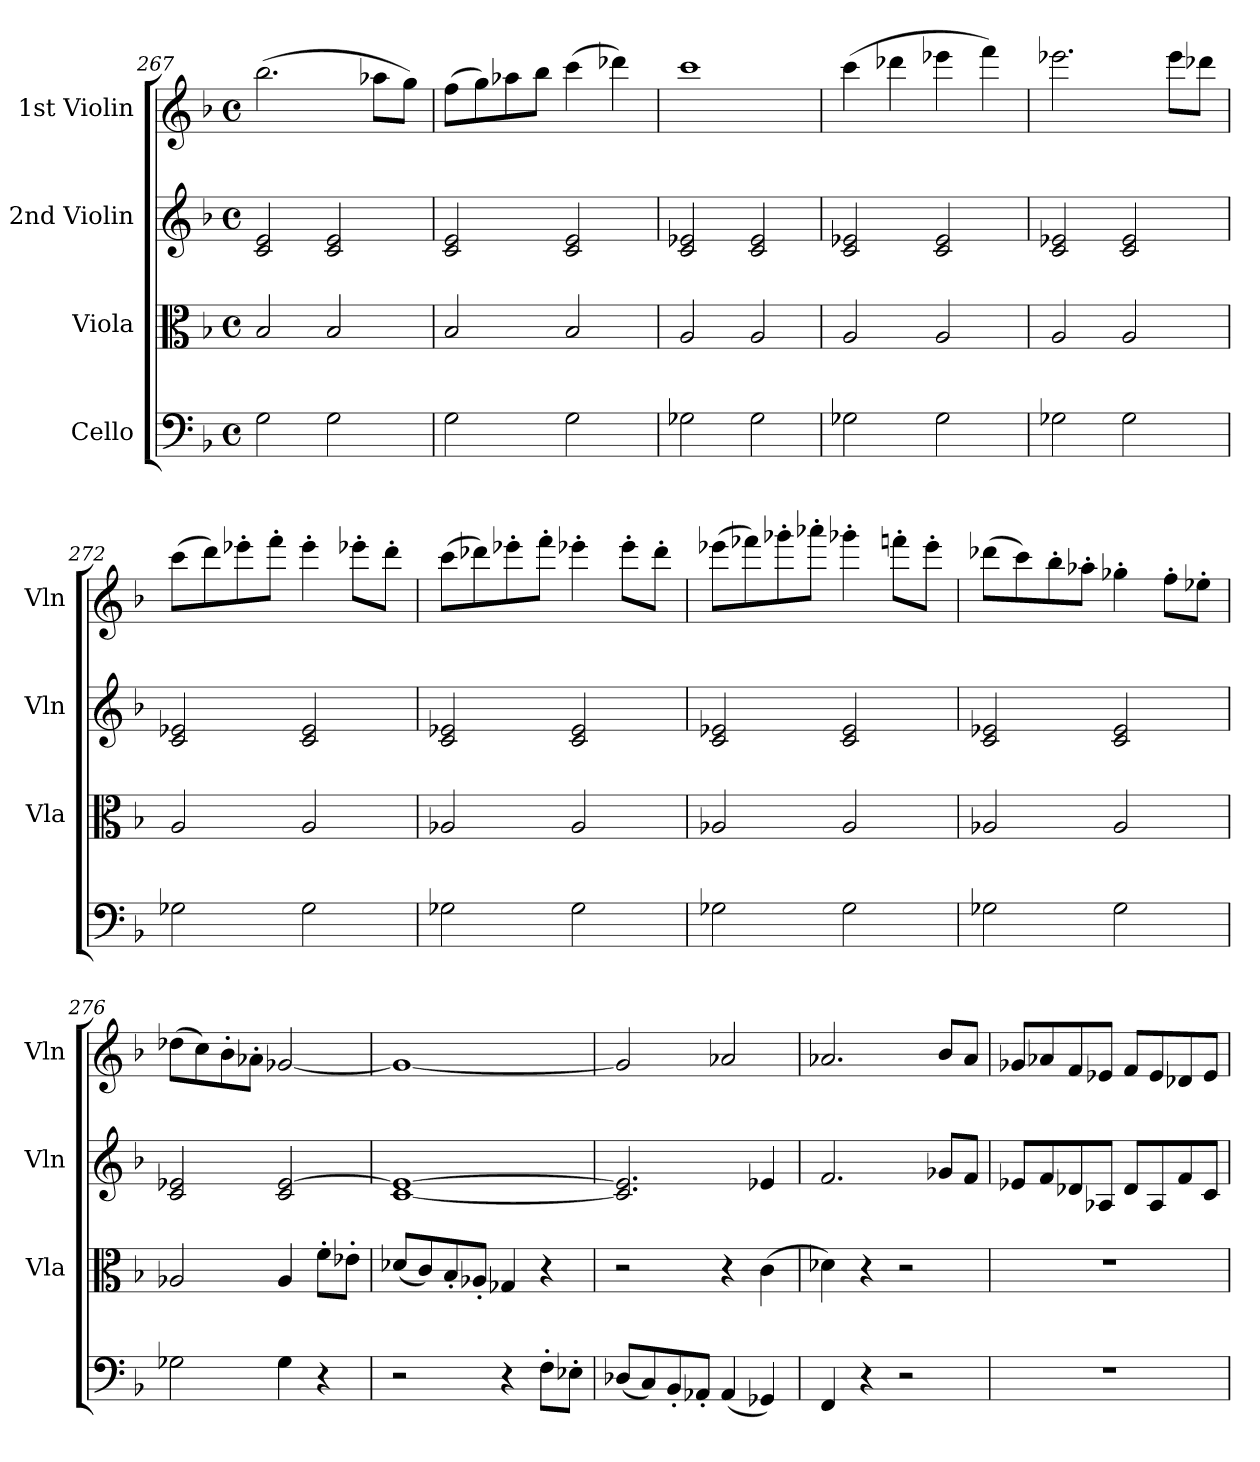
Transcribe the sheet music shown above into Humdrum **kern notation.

**kern	**kern	**kern	**kern
*part4	*part3	*part2	*part1
*staff4	*staff3	*staff2	*staff1
*I"Cello	*I"Viola	*I"2nd Violin	*I"1st Violin
*	*I'Vla	*I'Vln	*I'Vln
*clefF4	*clefC3	*clefG2	*clefG2
*k[b-]	*k[b-]	*k[b-]	*k[b-]
*F:	*F:	*F:	*F:
*M4/4	*M4/4	*M4/4	*M4/4
*met(c)	*met(c)	*met(c)	*met(c)
=267	=267	=267	=267
2G	2B-	2c 2e	(2.bb-
2G	2B-	2c 2e	.
.	.	.	8aa-XL
.	.	.	8ggJ)
=268	=268	=268	=268
2G	2B-	2c 2e	(8ffL
.	.	.	8gg)
.	.	.	8aa-X
.	.	.	8bb-J
2G	2B-	2c 2e	(4ccc
.	.	.	4ddd-X)
=269	=269	=269	=269
2G-X	2A	2c 2e-X	1ccc
2G-	2A	2c 2e-	.
=270	=270	=270	=270
2G-X	2A	2c 2e-X	(4ccc
.	.	.	4ddd-X
2G-	2A	2c 2e-	4eee-X
.	.	.	4fff)
=271	=271	=271	=271
2G-X	2A	2c 2e-X	2.eee-X
2G-	2A	2c 2e-	.
.	.	.	8eee-L
.	.	.	8ddd-XJ
=272	=272	=272	=272
2G-X	2A	2c 2e-X	(8cccL
.	.	.	8ddd)
.	.	.	8eee-X'
.	.	.	8fff'J
2G-	2A	2c 2e-	4eee-'
.	.	.	8eee-X'L
.	.	.	8ddd'J
=273	=273	=273	=273
2G-X	2A-X	2c 2e-X	(8cccL
.	.	.	8ddd-X)
.	.	.	8eee-X'
.	.	.	8fff'J
2G-	2A-	2c 2e-	4eee-X'
.	.	.	8eee-'L
.	.	.	8ddd-'J
=274	=274	=274	=274
2G-X	2A-X	2c 2e-X	(8eee-XL
.	.	.	8fff-X)
.	.	.	8ggg-X'
.	.	.	8aaa-X'J
2G-	2A-	2c 2e-	4ggg-X'
.	.	.	8fffn'L
.	.	.	8eee-'J
=275	=275	=275	=275
2G-X	2A-X	2c 2e-X	(8ddd-XL
.	.	.	8ccc)
.	.	.	8bb-'
.	.	.	8aa-X'J
2G-	2A-	2c 2e-	4gg-X'
.	.	.	8ff'L
.	.	.	8ee-X'J
=276	=276	=276	=276
2G-X	2A-X	2c 2e-X	(8dd-XL
.	.	.	8cc)
.	.	.	8b-'
.	.	.	8a-X'J
4G-	4A-	2c [2e-	[2g-X
4r	8f'L	.	.
.	8e-X'J	.	.
=277	=277	=277	=277
2r	(8d-XL	[1c 1e-_	1g-_
.	8c)	.	.
.	8B-'	.	.
.	8A-X'J	.	.
4r	4G-X	.	.
8F'L	4r	.	.
8E-X'J	.	.	.
=278	=278	=278	=278
(8D-XL	2r	2.c] 2.e-]	2g-]
8C)	.	.	.
8BB-'	.	.	.
8AA-X'J	.	.	.
(4AA-	4r	.	2a-X
4GG-X)	(4c	4e-X	.
=279	=279	=279	=279
4FF	4d-X)	2.f	2.a-X
4r	4r	.	.
2r	2r	.	.
.	.	8g-XL	8b-L
.	.	8fJ	8a-J
=280	=280	=280	=280
1r	1r	8e-XL	8g-XL
.	.	8f	8a-X
.	.	8d-X	8f
.	.	8A-XJ	8e-XJ
.	.	8d-L	8fL
.	.	8A-	8e-
.	.	8f	8d-X
.	.	8cJ	8e-J
=	=	=	=
*-	*-	*-	*-
